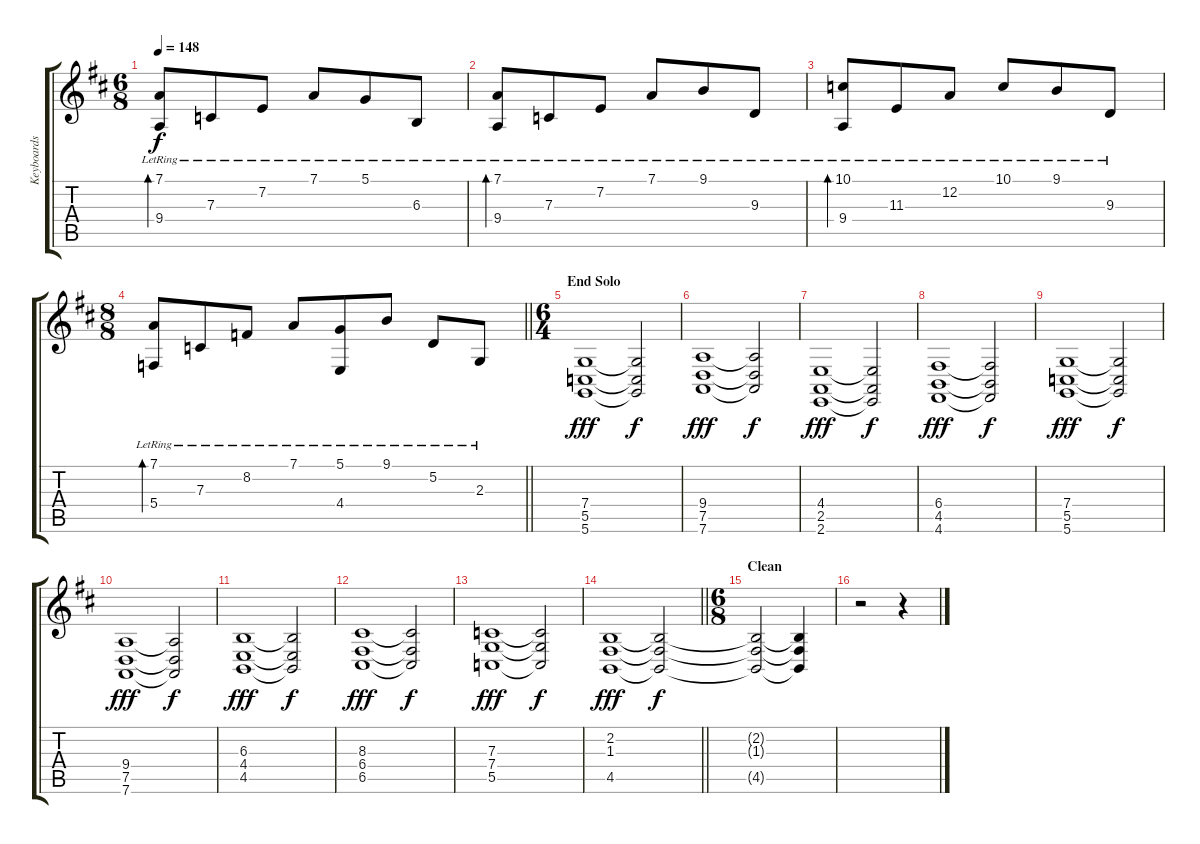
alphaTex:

\track ("Keyboards 1 [Piano]" "Keyboards ") {instrument brightacousticpiano}
\staff {score tabs}
\tuning (D4 A3 F3 C3 G2 D2) {hide}
\ts (6 8)
\tempo 148
\clef g2
\ks d
(7.1{lr} 9.4{lr}).8{bd 240 dy f} 7.3{lr}.8 7.2{lr}.8 7.1{lr}.8 5.1{lr}.8{beam merge} 6.3{lr}.8 |
(7.1{lr} 9.4{lr}).8{bd 240} 7.3{lr}.8 7.2{lr}.8 7.1{lr}.8 9.1{lr}.8 9.3{lr}.8 |
(10.1{lr} 9.4{lr}).8{bd 240} 11.3{lr}.8 12.2{lr}.8 10.1{lr}.8 9.1{lr}.8 9.3{lr}.8 |
\ts (8 8)
\barLineRight lightlight
(7.1{lr} 5.4{lr}).8{bd 240} 7.3{lr}.8 8.2{lr}.8 7.1{lr}.8 (5.1{lr} 4.4{lr}).8 9.1{lr}.8 5.2{lr}.8 2.3{lr}.8 |
\ts (6 4)
\section ("" "End Solo")
(7.4 5.5 5.6).1{dy fff} (7.4{t} 5.5{t} 5.6{t}).2{dy f} |
(9.4 7.5 7.6).1{dy fff} (9.4{t} 7.5{t} 7.6{t}).2{dy f} |
(4.4 2.5 2.6).1{dy fff} (4.4{t} 2.5{t} 2.6{t}).2{dy f} |
(6.4 4.5 4.6).1{dy fff} (6.4{t} 4.5{t} 4.6{t}).2{dy f} |
(7.4 5.5 5.6).1{dy fff} (7.4{t} 5.5{t} 5.6{t}).2{dy f} |
(9.4 7.5 7.6).1{dy fff} (9.4{t} 7.5{t} 7.6{t}).2{dy f} |
(6.3 4.4 4.5).1{dy fff} (6.3{t} 4.4{t} 4.5{t}).2{dy f} |
(8.3 6.4 6.5).1{dy fff} (8.3{t} 6.4{t} 6.5{t}).2{dy f} |
(7.3 7.4 5.5).1{dy fff} (7.3{t} 7.4{t} 5.5{t}).2{dy f} |
\barLineRight lightlight
(2.2 1.3 4.5).1{dy fff} (2.2{t} 1.3{t} 4.5{t}).2{dy f} |
\ts (6 8)
\section ("" "Clean")
(2.2{t} 1.3{t} 4.5{t}).2 (2.2{t} 1.3{t} 4.5{t}).4 |
r.2 r.4
